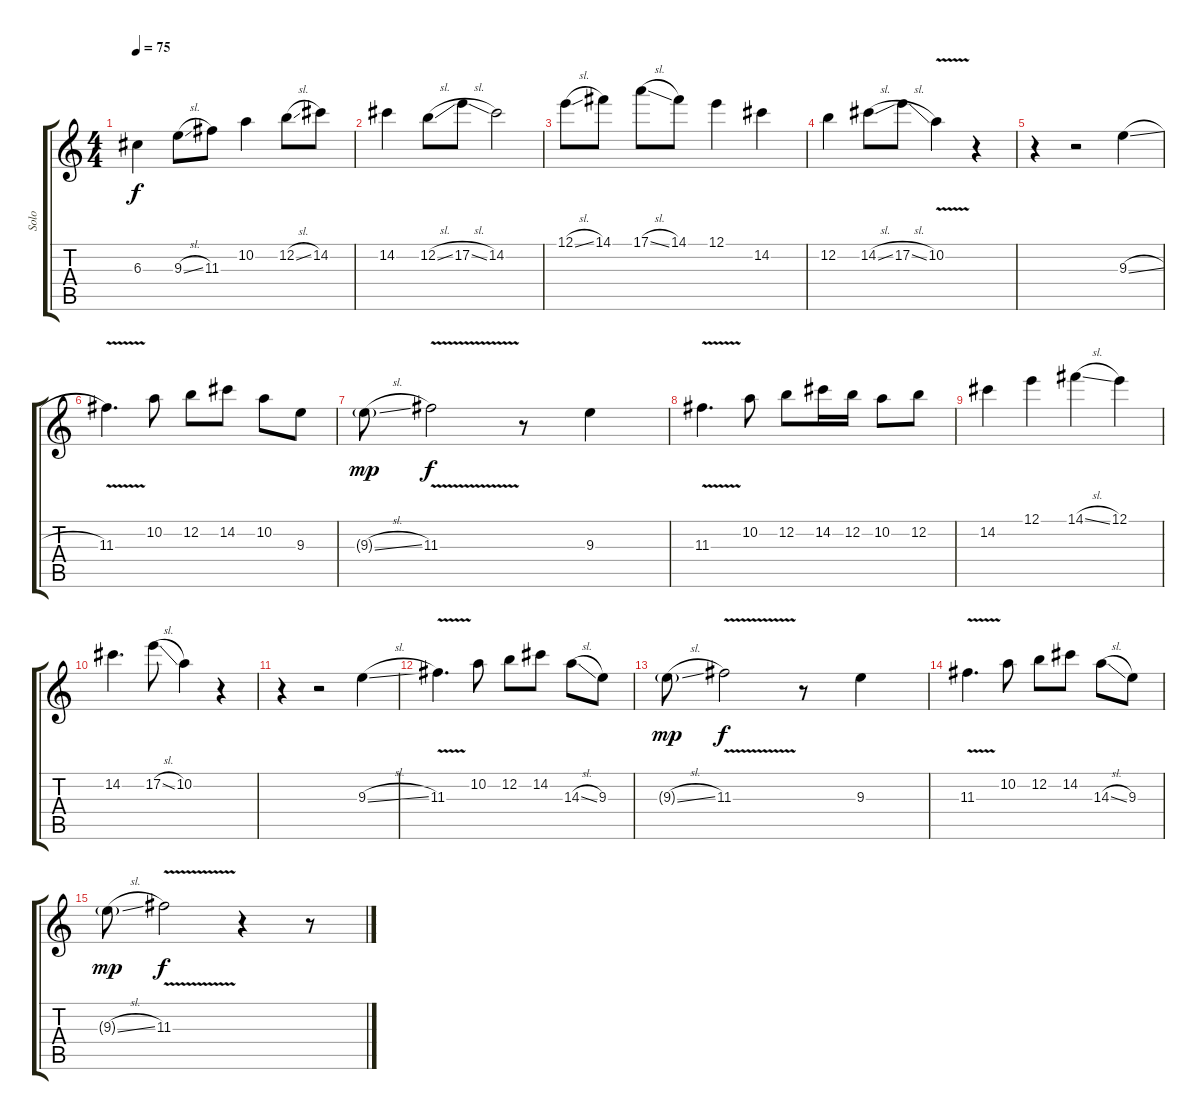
\track ("Solo" "Solo") {instrument electricguitarclean}
\staff {score tabs}
\tuning (E4 B3 G3 D3 A2 E2) {hide}
\ts (4 4)
\tempo 75
\clef g2
\ks c
6.3.4{dy f} 9.3{sl}.8 11.3.8 10.2.4 12.2{sl}.8 14.2.8 |
14.2.4 12.2{sl}.8 17.2{sl}.8 14.2.2 |
12.1{sl}.8 14.1.8 17.1{sl}.8 14.1.8 12.1.4 14.2.4 |
12.2.4 14.2{sl}.8 17.2{sl}.8 10.2{v}.4 r.4 |
r.4 r.2 9.3{sl}.4 |
11.3{v}.4{d} 10.2.8 12.2.8 14.2.8 10.2.8 9.3.8 |
9.3{sl g}.8{dy mp} 11.3{v}.2{dy f} r.8 9.3.4 |
11.3{v}.4{d} 10.2.8 12.2.8 14.2.16 12.2.16 10.2.8 12.2.8 |
14.2.4 12.1.4 14.1{sl}.4 12.1.4 |
14.2.4{d} 17.2{sl}.8 10.2.4 r.4 |
r.4 r.2 9.3{sl}.4 |
11.3{v}.4{d} 10.2.8 12.2.8 14.2.8 14.3{sl}.8 9.3.8 |
9.3{sl g}.8{dy mp} 11.3{v}.2{dy f} r.8 9.3.4 |
11.3{v}.4{d} 10.2.8 12.2.8 14.2.8 14.3{sl}.8 9.3.8 |
9.3{sl g}.8{dy mp} 11.3{v}.2{dy f} r.4 r.8
